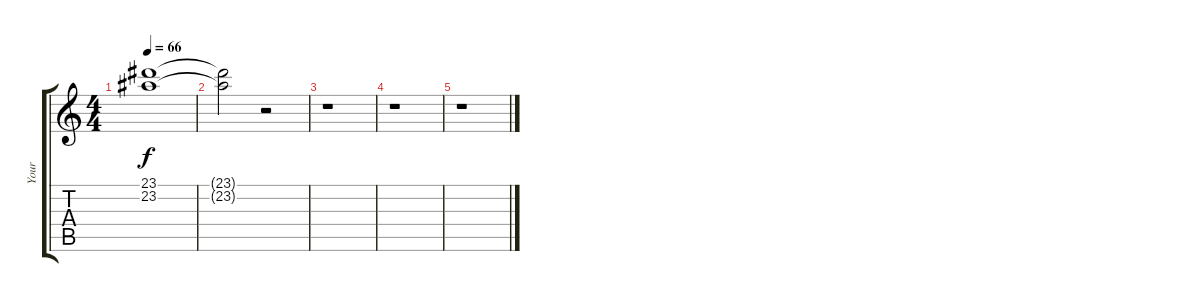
\track ("Your" "Your") {instrument stringensemble1}
\staff {score tabs}
\tuning (E4 B3 G3 D3 A2 E2) {hide}
\ts (4 4)
\tempo 66
\clef g2
\ks c
(23.1{t} 23.2{t}).1{dy f} |
(23.1{t} 23.2{t}).2 r.2 |
r.1 |
r.1 |
r.1
